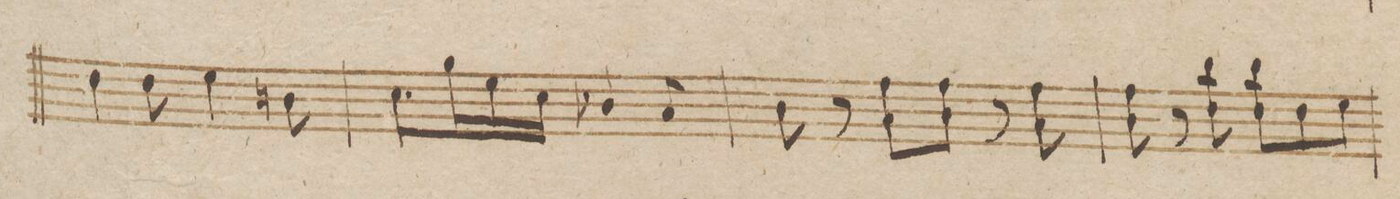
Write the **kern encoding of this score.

**kern	**dynam
*I"Violino Imo	*
*clefG2	*
*k[b-e-]	*
*M6/8	*
4dd\	.
8dd\	.
4ee-\	.
8bn\	.
=54	=54
8.cc\L	.
16gg\L	.
16ee-\	.
16cc\JJ	.
4b-X/	.
8a/	.
=55	=55
8b-\	.
8r	.
8ff 8a\L	.
8ff 8b-\J	.
8r	.
8ff 8a\	.
=56	=56
8ff 8b-\	.
8r	.
8bb- 8dd\	.
8bb-L 8dd\	.
8dd\	.
8ee-\J	.
=57	=57
*-	*-
